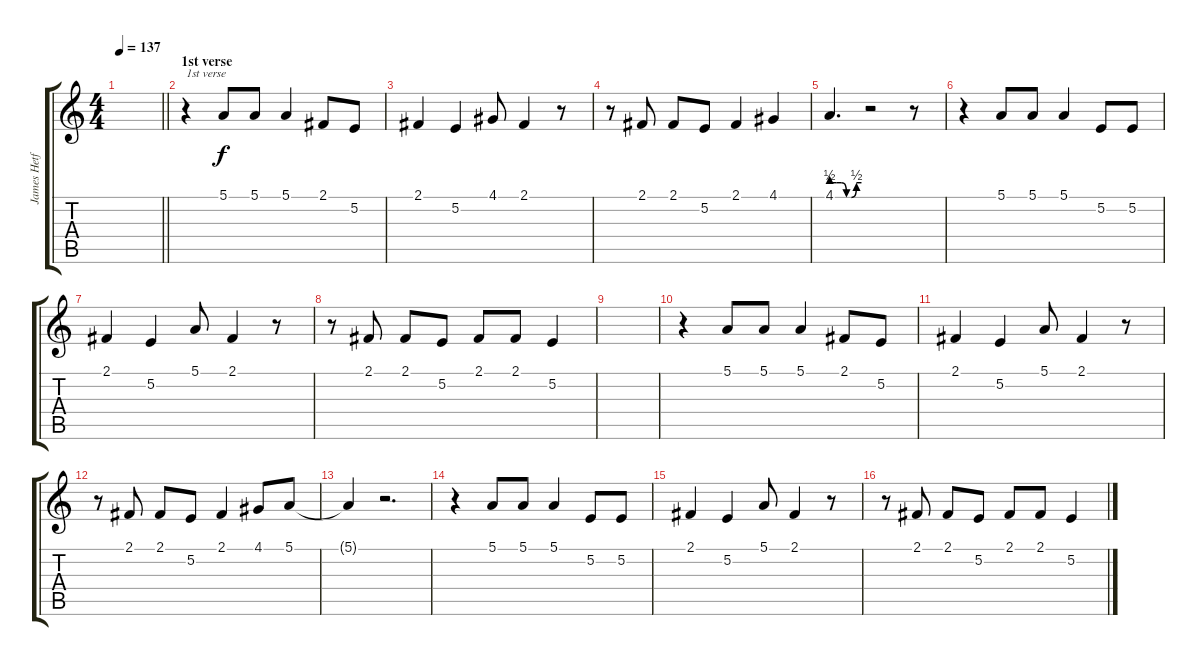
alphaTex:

\track ("James Hetfield" "James Hetf") {instrument harmonica}
\staff {score tabs}
\tuning (E4 B3 G3 D3 A2 E2) {hide}
\ts (4 4)
\tempo 137
\clef g2
\barLineRight lightlight
\ks c
|
\section ("" "1st verse")
r.4{txt "1st verse"} 5.1.8 5.1.8 5.1.4 2.1.8 5.2.8 |
2.1.4 5.2.4 4.1.8 2.1.4 r.8 |
r.8 2.1.8 2.1.8 5.2.8 2.1.4 4.1.4 |
4.1{be (custom 0 2 10 2 20 2 30 0 40 0 50 2 60 2)}.4{d} r.2 r.8 |
r.4 5.1.8 5.1.8 5.1.4 5.2.8 5.2.8 |
2.1.4 5.2.4 5.1.8 2.1.4 r.8 |
r.8 2.1.8 2.1.8 5.2.8 2.1.8 2.1.8 5.2.4 |
|
r.4 5.1.8 5.1.8 5.1.4 2.1.8 5.2.8 |
2.1.4 5.2.4 5.1.8 2.1.4 r.8 |
r.8 2.1.8 2.1.8 5.2.8 2.1.4 4.1.8 5.1.8 |
5.1{t}.4 r.2{d} |
r.4 5.1.8 5.1.8 5.1.4 5.2.8 5.2.8 |
2.1.4 5.2.4 5.1.8 2.1.4 r.8 |
r.8 2.1.8 2.1.8 5.2.8 2.1.8 2.1.8 5.2.4
